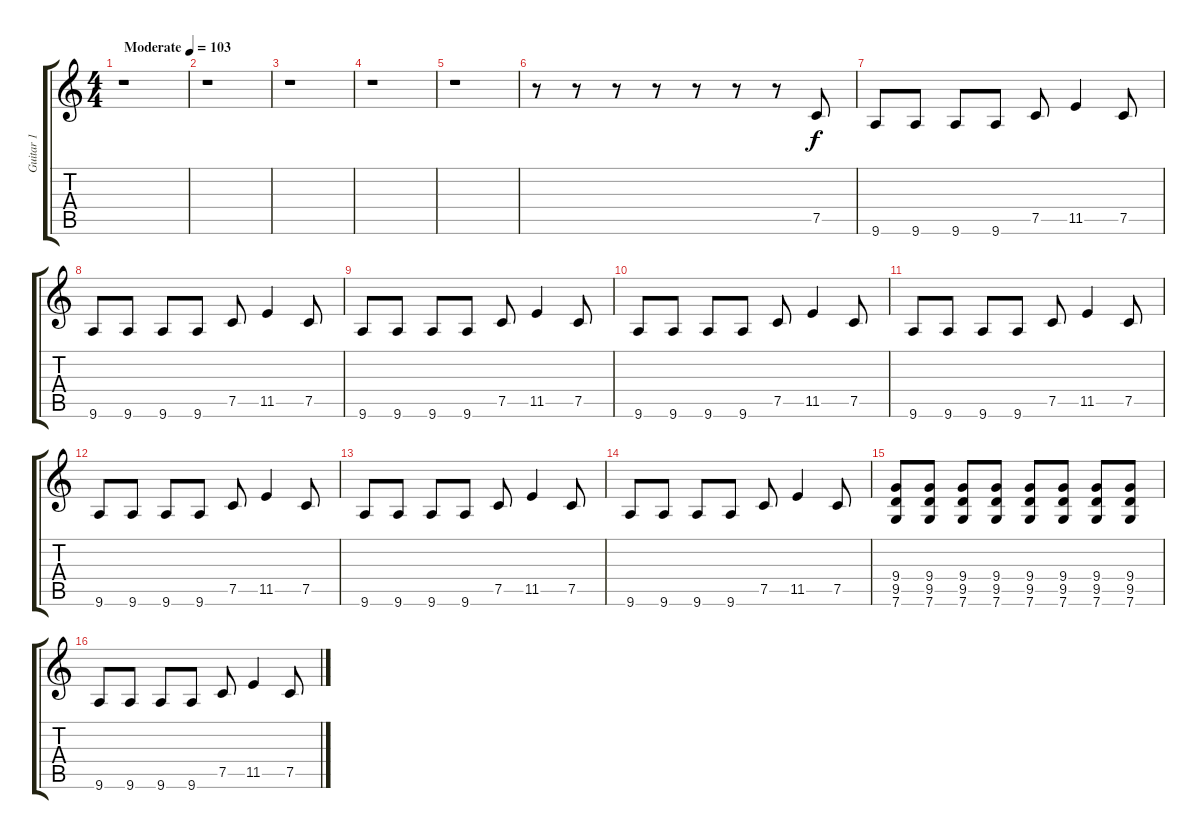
\track ("Guitar 1" "Guitar 1") {instrument distortionguitar}
\staff {score tabs}
\tuning (C4 G3 Eb3 Bb2 F2 C2) {hide}
\ts (4 4)
\tempo (103 "Moderate")
\clef g2
\ks c
r.1{dy f instrument distortionguitar} |
r.1 |
r.1 |
r.1 |
r.1 |
r.8 r.8 r.8 r.8 r.8 r.8 r.8 7.5.8 |
9.6.8 9.6.8 9.6.8 9.6.8 7.5.8 11.5.4 7.5.8 |
9.6.8 9.6.8 9.6.8 9.6.8 7.5.8 11.5.4 7.5.8 |
9.6.8 9.6.8 9.6.8 9.6.8 7.5.8 11.5.4 7.5.8 |
9.6.8 9.6.8 9.6.8 9.6.8 7.5.8 11.5.4 7.5.8 |
9.6.8 9.6.8 9.6.8 9.6.8 7.5.8 11.5.4 7.5.8 |
9.6.8 9.6.8 9.6.8 9.6.8 7.5.8 11.5.4 7.5.8 |
9.6.8 9.6.8 9.6.8 9.6.8 7.5.8 11.5.4 7.5.8 |
9.6.8 9.6.8 9.6.8 9.6.8 7.5.8 11.5.4 7.5.8 |
(9.4 9.5 7.6).8 (9.4 9.5 7.6).8 (9.4 9.5 7.6).8 (9.4 9.5 7.6).8 (9.4 9.5 7.6).8 (9.4 9.5 7.6).8 (9.4 9.5 7.6).8 (9.4 9.5 7.6).8 |
9.6.8 9.6.8 9.6.8 9.6.8 7.5.8 11.5.4 7.5.8
